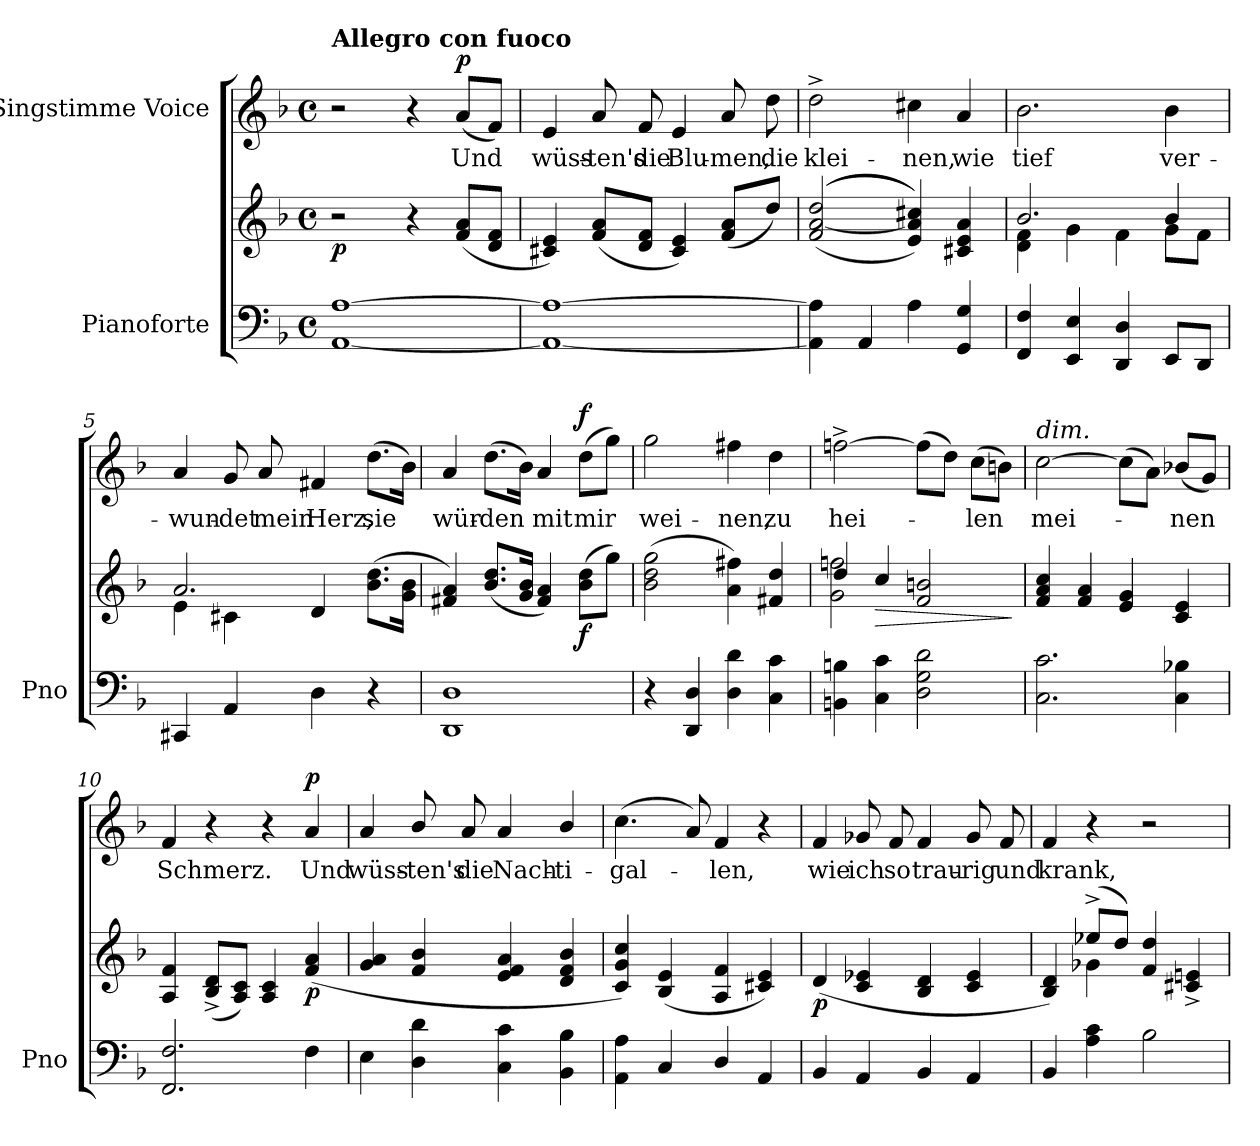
**kern	**kern	**dynam	**kern	**text	**dynam
*part2	*part2	*part2	*part1	*part1	*part1
*staff3	*staff2	*staff2/3	*staff1	*staff1	*staff1
*I"Pianoforte	*	*	*I"Singstimme Voice	*	*
*I'Pno	*	*	*	*	*
*clefF4	*clefG2	*	*clefG2	*	*
*k[b-]	*k[b-]	*	*k[b-]	*	*
*M4/4	*M4/4	*	*M4/4	*	*
*met(c)	*met(c)	*	*met(c)	*	*
=1	=1	=1	=1	=1	=1
!	!	!	!LO:TX:a:B:t=Allegro con fuoco	!	!
!	!	!LO:DY:b	!	!	!
[1AA [1A	2r	p	2r	.	.
.	4r	.	4r	.	.
!	!	!	!	!	!LO:DY:a
.	(8f/ 8a/L	.	(8a/L	Und	p
.	8d/ 8f/J	.	8f/J)	.	.
=2	=2	=2	=2	=2	=2
1AA_ 1A_	4c#X/ 4e/)	.	4e/	wüss-	.
.	(8f/ 8a/L	.	8a/	-ten's	.
.	8d/ 8f/J	.	8f/	die	.
.	4c#/ 4e/)	.	4e/	Blu-	.
.	(8f/ 8a/L	.	8a/	-men,	.
.	8dd/J)	.	8dd\	die	.
=3	=3	=3	=3	=3	=3
4AA\] 4A\]	((>(<2f/ [<2a/ 2dd/	.	2dd^\	klei-	.
4AA/	.	.	.	.	.
4A\	4e/ 4a/] 4cc#X/)))	.	4cc#X\	-nen,	.
4GG/ 4G/	4c#X/ 4e/ 4a/	.	4a/	wie	.
=4	=4	=4	=4	=4	=4
*	*^	*	*	*	*
4FF/ 4F/	2.b-/	4d\ 4f\	.	2.b-\	tief	.
4EE/ 4E/	.	4g\	.	.	.	.
4DD/ 4D/	.	4f\	.	.	.	.
8EE/L	4b-/	8g\L	.	4b-\	ver-	.
8DD/J	.	8f\J	.	.	.	.
=5	=5	=5	=5	=5	=5	=5
4CC#X/	2.a/	4e\	.	4a/	-wun-	.
4AA/	.	4c#X\	.	8g/	-det	.
.	.	.	.	8a/	mein	.
4D\	.	4d/	.	4f#X/	Herz,	.
4r	(>8.b-\ 8.dd\L	4ryy	.	(8.dd\L	sie	.
.	16g\ 16b-\Jk	.	.	16b-\Jk)	.	.
*	*v	*v	*	*	*	*
=6	=6	=6	=6	=6	=6
1DD 1D	4f#X/ 4a/)	.	4a/	wür-	.
.	(<8.b-/ 8.dd/L	.	(8.dd\L	-den	.
.	16g/ 16b-/Jk	.	16b-\Jk)	.	.
.	4f#/ 4a/)	.	4a/	mit	.
!	!	!LO:DY:b	!	!	!LO:DY:a
.	(8b-\ 8dd\L	f	(8dd\L	mir	f
.	8gg\J)	.	8gg\J)	.	.
=7	=7	=7	=7	=7	=7
4r	(2b-\ 2dd\ 2gg\	.	2gg\	wei-	.
4DD/ 4D/	.	.	.	.	.
4D\ 4d\	4a\ 4ff#X\)	.	4ff#X\	-nen,	.
4C\ 4c\	4f#X/ 4dd/	.	4dd\	zu	.
=8	=8	=8	=8	=8	=8
*	*^	*	*	*	*
4BBn\ 4Bn\	4dd/	2g\ 2ffn\	.	[2ffn^\	hei-	.
!	!	!	!LO:HP:b	!	!	!
4C\ 4c\	4cc/	.	>	.	.	.
2D\ 2G\ 2d\	2f/ 2bn/	2ryy	.	(8ff\L]	.	.
.	.	.	.	8dd\J)	.	.
.	.	.	.	(8cc\L	-len	.
.	.	.	.	8bn\J)	.	.
*	*v	*v	*	*	*	*
.	.	]	.	.	.
=9	=9	=9	=9	=9	=9
!	!	!	!LO:TX:a:i:t=dim.	!	!
2.C\ 2.c\	4f/ 4a/ 4cc/	.	[2cc\	mei-	.
.	4f/ 4a/	.	.	.	.
.	4e/ 4g/	.	(8cc\L]	.	.
.	.	.	8a\J)	.	.
4C\ 4B-X\	4c/ 4e/	.	(8b-X/L	-nen	.
.	.	.	8g/J)	.	.
=10	=10	=10	=10	=10	=10
2.FF/ 2.F/	4A/ 4f/	.	4f/	Schmerz.	.
.	(8B-/^> 8d/^>L	.	4r	.	.
.	8A/ 8c/J)	.	.	.	.
.	4A/ 4c/	.	4r	.	.
!	!	!LO:DY:b	!	!	!LO:DY:a
4F\	(4f/ 4a/	p	4a/	Und	p
=11	=11	=11	=11	=11	=11
4E\	4g/ 4a/	.	4a/	wüss-	.
4D\ 4d\	4f/ 4b-/	.	8b-/	-ten's	.
.	.	.	8a/	die	.
4C\ 4c\	4e/ 4f/ 4a/	.	4a/	Nach-	.
4BB-\ 4B-\	4d/ 4f/ 4b-/	.	4b-/	-ti-	.
=12	=12	=12	=12	=12	=12
4AA\ 4A\	4c/ 4g/ 4cc/)	.	(4.cc\	-gal-	.
4C/	(4B-/ 4e/	.	.	.	.
.	.	.	8a/)	.	.
4D/	4A/ 4f/	.	4f/	-len,	.
4AA/	4c#X/ 4e/)	.	4r	.	.
=13	=13	=13	=13	=13	=13
!	!	!LO:DY:b	!	!	!
4BB-/	(4d/	p	4f/	wie	.
4AA/	4c/ 4e-X/	.	8g-X/	ich	.
.	.	.	8f/	so	.
4BB-/	4B-/ 4d/	.	4f/	trau-	.
4AA/	4c/ 4e-/	.	8g-/	-rig	.
.	.	.	8f/	und	.
=14	=14	=14	=14	=14	=14
*	*^	*	*	*	*
4BB-/	4B-/ 4d/)	4ryy	.	4f/	krank,	.
4A\ 4c\	(8ee-X^/L	4g-X\	.	4r	.	.
.	8dd/J)	.	.	.	.	.
2B-\	4f/ 4dd/	2ryy	.	2r	.	.
.	4c#X/^ 4en/^	.	.	.	.	.
*	*v	*v	*	*	*	*
=	=	=	=	=	=
*-	*-	*-	*-	*-	*-
